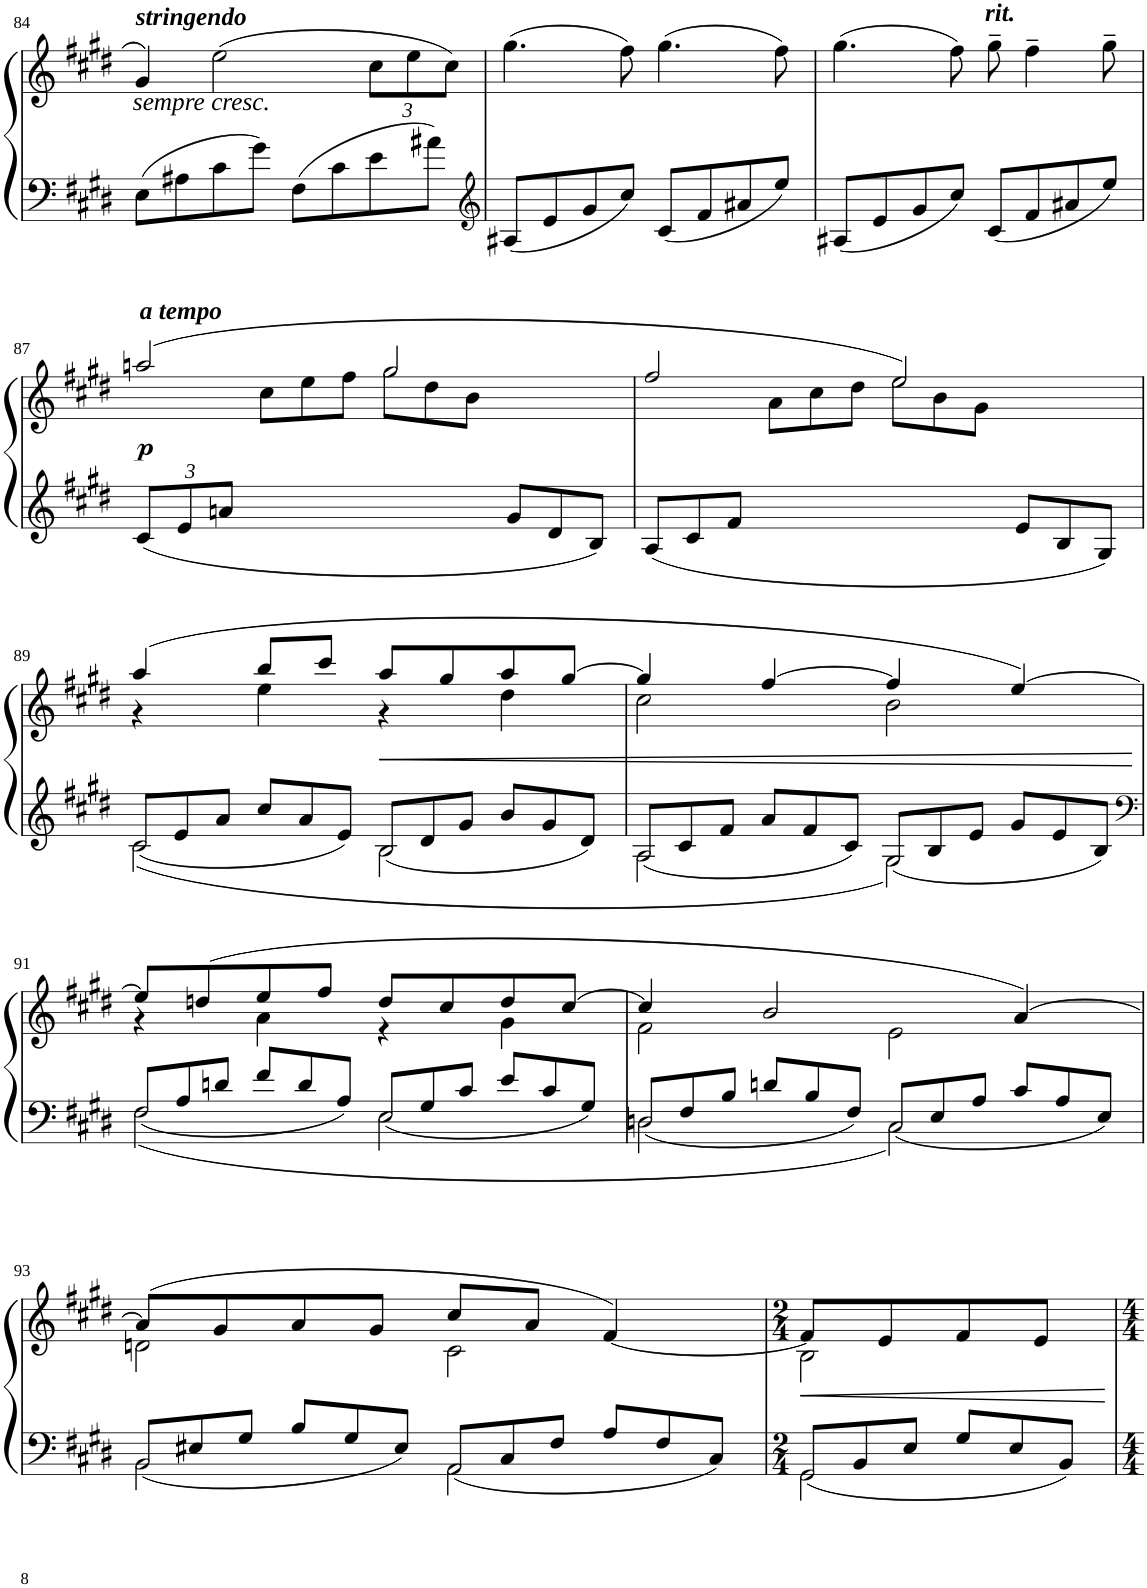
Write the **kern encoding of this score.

**kern	**kern	**dynam
*part1	*part1	*part1
*staff2	*staff1	*staff1/2
*I"Piano	*	*
*I'Pno	*	*
!!LO:PB:g=z
*clefF4	*clefG2	*
*k[f#c#g#d#]	*k[f#c#g#d#]	*
*M4/4	*M4/4	*
=84	=84	=84
!	!LO:TX:b:i:t=sempre cresc.	!
!	!LO:TX:a:Bi:t=stringendo	!
8E\L	4g#/	.
8A#X\	.	.
8c#\	(2ee\	.
8g#\J	.	.
8F#\L	.	.
8c#\	.	.
*	*Xbrackettup	*
8e\	12cc#\L	.
.	12ee\	.
8a#X\J	.	.
.	12cc#\J)	.
=85	=85	=85
*clefG2	*	*
8A#X/L	(4.gg#\	.
8e/	.	.
8g#/	.	.
8cc#/J	8ff#\)	.
8c#/L	(4.gg#\	.
8f#/	.	.
8a#X/	.	.
8ee/J	8ff#\)	.
=86	=86	=86
8A#X/L	(4.gg#\	.
8e/	.	.
8g#/	.	.
8cc#/J	8ff#\)	.
!	!LO:TX:a:Bi:t=rit.	!
8c#/L	8gg#~\	.
8f#/	4ff#~\	.
8a#X/	.	.
8ee/J	8gg#~\	.
!!LO:LB:g=z
=87	=87	=87
*Xbrackettup	*	*
*	*^	*
!	!LO:TX:a:Bi:t=a tempo	!	!
!	!	!	!LO:DY:b
12c#/L	(2aan/	4ryy	p
12e/	.	.	.
12an/J	.	.	.
*	*	*Xtuplet	*
4ryy	.	12cc#\L	.
.	.	12ee\	.
.	.	12ff#\J	.
4ryy	2gg#/	12gg#\L	.
.	.	12dd#\	.
.	.	12b\J	.
*Xtuplet	*	*	*
12g#/L	.	4ryy	.
12d#/	.	.	.
12B/J	.	.	.
=88	=88	=88	=88
12A/L	2ff#/	4ryy	.
12c#/	.	.	.
12f#/J	.	.	.
4ryy	.	12a\L	.
.	.	12cc#\	.
.	.	12dd#\J	.
4ryy	2ee/)	12ee\L	.
.	.	12b\	.
.	.	12g#\J	.
12e/L	.	4ryy	.
12B/	.	.	.
12G#/J	.	.	.
!!LO:LB:g=z	!!
=89	=89	=89	=89
*^	*	*	*
12c#/L	2c#\	(4aa/	4r	.
12e/	.	.	.	.
12a/J	.	.	.	.
12cc#/L	.	8bb/L	4ee\	.
12a/	.	.	.	.
.	.	8ccc#/J	.	.
12e/J	.	.	.	.
!	!	!	!	!LO:HP:b
12B/L	2B\	8aa/L	4r	<
12d#/	.	.	.	.
.	.	8gg#/	.	.
12g#/J	.	.	.	.
12b/L	.	8aa/	4dd#\	.
12g#/	.	.	.	.
.	.	[8gg#/J	.	.
12d#/J	.	.	.	.
=90	=90	=90	=90	=90
12A/L	(2A\	4gg#/]	2cc#\	.
12c#/	.	.	.	.
12f#/J	.	.	.	.
12a/L	.	[4ff#/	.	.
12f#/	.	.	.	.
12c#/J	.	.	.	.
12G#/L	2G#\	4ff#/]	2b\	.
12B/	.	.	.	.
12e/J	.	.	.	.
12g#/L	.	[4ee/)	.	.
12e/	.	.	.	.
12B/J	.	.	.	.
!!LO:LB:g=z	!!
=91	=91	=91	=91	=91
*clefF4	*	*	*	*
12F#/L	2F#\	8ee/L]	4r	.
12A/	.	.	.	.
.	.	8ddn/	.	.
12dn/J	.	.	.	.
12f#/L	.	8ee/	4a\	.
12d/	.	.	.	.
.	.	8ff#/J	.	.
12A/J	.	.	.	.
12E/L	2E\	8dd/L	4r	.
12G#/	.	.	.	.
.	.	8cc#/	.	.
12c#/J	.	.	.	.
12e/L	.	8dd/	4g#\	.
12c#/	.	.	.	.
.	.	[8cc#/J	.	.
12G#/J	.	.	.	.
=92	=92	=92	=92	=92
12Dn/L	(2D\	4cc#/]	2f#\	.
12F#/	.	.	.	.
12B/J	.	.	.	.
12dn/L	.	2b/	.	.
12B/	.	.	.	.
12F#/J	.	.	.	.
12C#/L	2C#\	.	2e\	.
12E/	.	.	.	.
12A/J	.	.	.	.
12c#/L	.	[4a/)	.	.
12A/	.	.	.	.
12E/J	.	.	.	.
!!LO:LB:g=z	!!
=93	=93	=93	=93	=93
12BB/L	2BB\	8a/L]	2dn\	.
12E#X/	.	.	.	.
.	.	8g#/	.	.
12G#/J	.	.	.	.
12B/L	.	8a/	.	.
12G#/	.	.	.	.
.	.	8g#/J	.	.
12E#/J	.	.	.	.
12AA/L	2AA\	8cc#/L	2c#\	.
12C#/	.	.	.	.
.	.	8a/J	.	.
12F#/J	.	.	.	.
12A/L	.	[<4f#/)	.	.
12F#/	.	.	.	.
12C#/J	.	.	.	.
=94	=94	=94	=94	=94
*M2/4	*	*M2/4	*	*
12GG#/L	2GG#\	8f#/L]	2B\	.
12BB/	.	.	.	.
.	.	8e/	.	.
12E/J	.	.	.	.
12G#/L	.	8f#/	.	.
12E/	.	.	.	.
.	.	8e/J	.	.
12BB/J	.	.	.	.
*v	*v	*	*	*
*	*v	*v	*
.	.	[
=	=	=
*-	*-	*-
